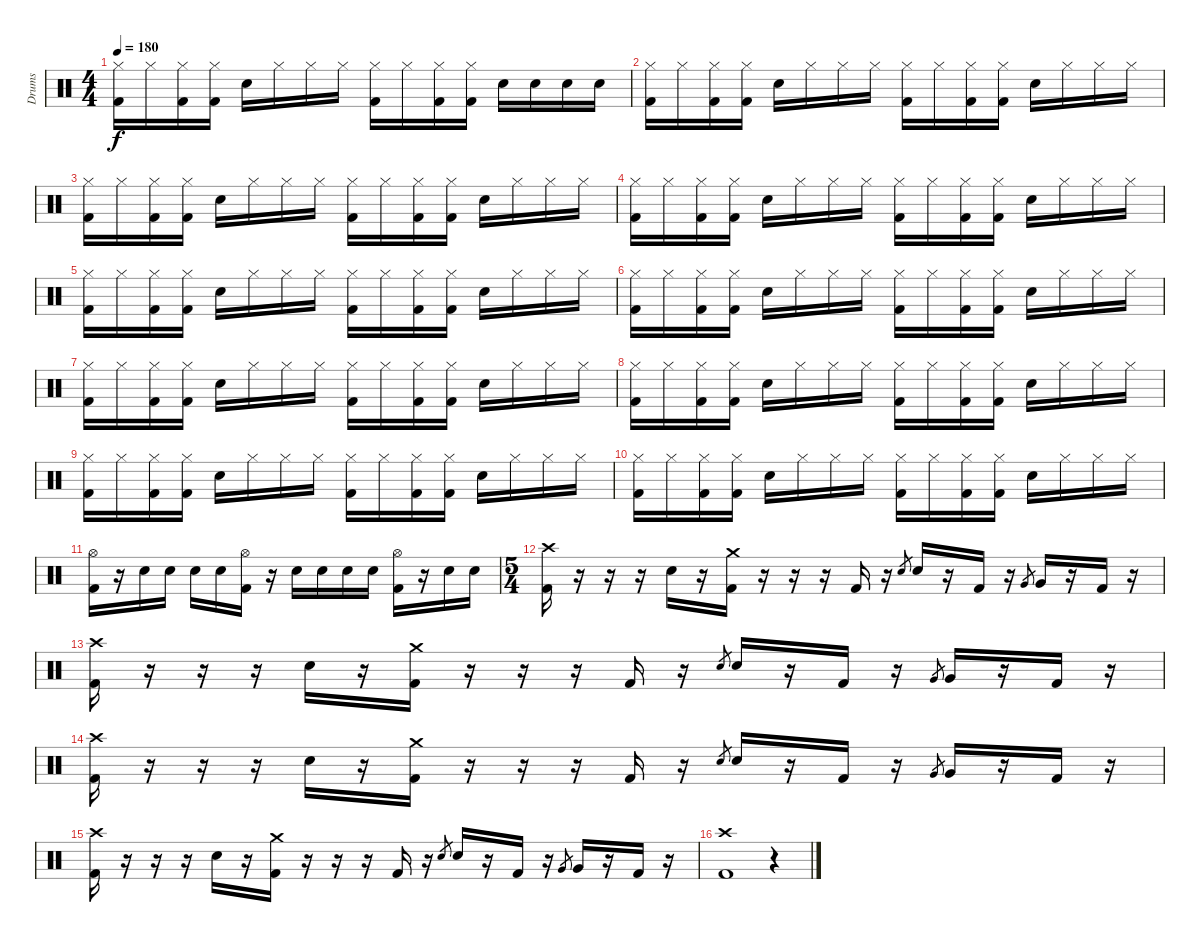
\track ("Drums" "Drums") {instrument percussion}
\staff {score}
\articulation defaults
\ts (4 4)
\tempo 180
\clef neutral
\ks c
("Hi-Hat (closed)" "Kick (hit) 2").16{dy f} "Hi-Hat (closed)".16 ("Hi-Hat (closed)" "Kick (hit) 2").16 ("Hi-Hat (closed)" "Kick (hit) 2").16 "Electric Snare (hit)".16 "Hi-Hat (closed)".16 "Hi-Hat (closed)".16 "Hi-Hat (closed)".16 ("Hi-Hat (closed)" "Kick (hit) 2").16 "Hi-Hat (closed)".16 ("Hi-Hat (closed)" "Kick (hit) 2").16 ("Hi-Hat (closed)" "Kick (hit) 2").16 "Electric Snare (hit)".16 "Electric Snare (hit)".16 "Electric Snare (hit)".16 "Electric Snare (hit)".16 |
("Hi-Hat (closed)" "Kick (hit) 2").16 "Hi-Hat (closed)".16 ("Hi-Hat (closed)" "Kick (hit) 2").16 ("Hi-Hat (closed)" "Kick (hit) 2").16 "Electric Snare (hit)".16 "Hi-Hat (closed)".16 "Hi-Hat (closed)".16 "Hi-Hat (closed)".16 ("Hi-Hat (closed)" "Kick (hit) 2").16 "Hi-Hat (closed)".16 ("Hi-Hat (closed)" "Kick (hit) 2").16 ("Hi-Hat (closed)" "Kick (hit) 2").16 "Electric Snare (hit)".16 "Hi-Hat (closed)".16 "Hi-Hat (closed)".16 "Hi-Hat (closed)".16 |
("Hi-Hat (closed)" "Kick (hit) 2").16 "Hi-Hat (closed)".16 ("Hi-Hat (closed)" "Kick (hit) 2").16 ("Hi-Hat (closed)" "Kick (hit) 2").16 "Electric Snare (hit)".16 "Hi-Hat (closed)".16 "Hi-Hat (closed)".16 "Hi-Hat (closed)".16 ("Hi-Hat (closed)" "Kick (hit) 2").16 "Hi-Hat (closed)".16 ("Hi-Hat (closed)" "Kick (hit) 2").16 ("Hi-Hat (closed)" "Kick (hit) 2").16 "Electric Snare (hit)".16 "Hi-Hat (closed)".16 "Hi-Hat (closed)".16 "Hi-Hat (closed)".16 |
("Hi-Hat (closed)" "Kick (hit) 2").16 "Hi-Hat (closed)".16 ("Hi-Hat (closed)" "Kick (hit) 2").16 ("Hi-Hat (closed)" "Kick (hit) 2").16 "Electric Snare (hit)".16 "Hi-Hat (closed)".16 "Hi-Hat (closed)".16 "Hi-Hat (closed)".16 ("Hi-Hat (closed)" "Kick (hit) 2").16 "Hi-Hat (closed)".16 ("Hi-Hat (closed)" "Kick (hit) 2").16 ("Hi-Hat (closed)" "Kick (hit) 2").16 "Electric Snare (hit)".16 "Hi-Hat (closed)".16 "Hi-Hat (closed)".16 "Hi-Hat (closed)".16 |
("Hi-Hat (closed)" "Kick (hit) 2").16 "Hi-Hat (closed)".16 ("Hi-Hat (closed)" "Kick (hit) 2").16 ("Hi-Hat (closed)" "Kick (hit) 2").16 "Electric Snare (hit)".16 "Hi-Hat (closed)".16 "Hi-Hat (closed)".16 "Hi-Hat (closed)".16 ("Hi-Hat (closed)" "Kick (hit) 2").16 "Hi-Hat (closed)".16 ("Hi-Hat (closed)" "Kick (hit) 2").16 ("Hi-Hat (closed)" "Kick (hit) 2").16 "Electric Snare (hit)".16 "Hi-Hat (closed)".16 "Hi-Hat (closed)".16 "Hi-Hat (closed)".16 |
("Hi-Hat (closed)" "Kick (hit) 2").16 "Hi-Hat (closed)".16 ("Hi-Hat (closed)" "Kick (hit) 2").16 ("Hi-Hat (closed)" "Kick (hit) 2").16 "Electric Snare (hit)".16 "Hi-Hat (closed)".16 "Hi-Hat (closed)".16 "Hi-Hat (closed)".16 ("Hi-Hat (closed)" "Kick (hit) 2").16 "Hi-Hat (closed)".16 ("Hi-Hat (closed)" "Kick (hit) 2").16 ("Hi-Hat (closed)" "Kick (hit) 2").16 "Electric Snare (hit)".16 "Hi-Hat (closed)".16 "Hi-Hat (closed)".16 "Hi-Hat (closed)".16 |
("Hi-Hat (closed)" "Kick (hit) 2").16 "Hi-Hat (closed)".16 ("Hi-Hat (closed)" "Kick (hit) 2").16 ("Hi-Hat (closed)" "Kick (hit) 2").16 "Electric Snare (hit)".16 "Hi-Hat (closed)".16 "Hi-Hat (closed)".16 "Hi-Hat (closed)".16 ("Hi-Hat (closed)" "Kick (hit) 2").16 "Hi-Hat (closed)".16 ("Hi-Hat (closed)" "Kick (hit) 2").16 ("Hi-Hat (closed)" "Kick (hit) 2").16 "Electric Snare (hit)".16 "Hi-Hat (closed)".16 "Hi-Hat (closed)".16 "Hi-Hat (closed)".16 |
("Hi-Hat (closed)" "Kick (hit) 2").16 "Hi-Hat (closed)".16 ("Hi-Hat (closed)" "Kick (hit) 2").16 ("Hi-Hat (closed)" "Kick (hit) 2").16 "Electric Snare (hit)".16 "Hi-Hat (closed)".16 "Hi-Hat (closed)".16 "Hi-Hat (closed)".16 ("Hi-Hat (closed)" "Kick (hit) 2").16 "Hi-Hat (closed)".16 ("Hi-Hat (closed)" "Kick (hit) 2").16 ("Hi-Hat (closed)" "Kick (hit) 2").16 "Electric Snare (hit)".16 "Hi-Hat (closed)".16 "Hi-Hat (closed)".16 "Hi-Hat (closed)".16 |
("Hi-Hat (closed)" "Kick (hit) 2").16 "Hi-Hat (closed)".16 ("Hi-Hat (closed)" "Kick (hit) 2").16 ("Hi-Hat (closed)" "Kick (hit) 2").16 "Electric Snare (hit)".16 "Hi-Hat (closed)".16 "Hi-Hat (closed)".16 "Hi-Hat (closed)".16 ("Hi-Hat (closed)" "Kick (hit) 2").16 "Hi-Hat (closed)".16 ("Hi-Hat (closed)" "Kick (hit) 2").16 ("Hi-Hat (closed)" "Kick (hit) 2").16 "Electric Snare (hit)".16 "Hi-Hat (closed)".16 "Hi-Hat (closed)".16 "Hi-Hat (closed)".16 |
("Hi-Hat (closed)" "Kick (hit) 2").16 "Hi-Hat (closed)".16 ("Hi-Hat (closed)" "Kick (hit) 2").16 ("Hi-Hat (closed)" "Kick (hit) 2").16 "Electric Snare (hit)".16 "Hi-Hat (closed)".16 "Hi-Hat (closed)".16 "Hi-Hat (closed)".16 ("Hi-Hat (closed)" "Kick (hit) 2").16 "Hi-Hat (closed)".16 ("Hi-Hat (closed)" "Kick (hit) 2").16 ("Hi-Hat (closed)" "Kick (hit) 2").16 "Electric Snare (hit)".16 "Hi-Hat (closed)".16 "Hi-Hat (closed)".16 "Hi-Hat (closed)".16 |
("Hi-Hat (open)" "Kick (hit) 2").16 r.16 "Electric Snare (hit)".16 "Electric Snare (hit)".16 "Electric Snare (hit)".16 "Electric Snare (hit)".16 ("Hi-Hat (open)" "Kick (hit) 2").16 r.16 "Electric Snare (hit)".16 "Electric Snare (hit)".16 "Electric Snare (hit)".16 "Electric Snare (hit)".16 ("Hi-Hat (open)" "Kick (hit) 2").16 r.16 "Electric Snare (hit)".16 "Electric Snare (hit)".16 |
\ts (5 4)
("Crash high (hit)" "Kick (hit) 2").16 r.16 r.16 r.16 "Electric Snare (hit)".16 r.16 ("Crash medium (hit)" "Kick (hit) 2").16 r.16 r.16 r.16 "Kick (hit) 2".16 r.16 "Electric Snare (hit)".8{gr} "Electric Snare (hit)".16 r.16 "Kick (hit) 2".16 r.16 "Very Low Tom (hit)".8{gr} "Very Low Tom (hit)".16 r.16 "Kick (hit) 2".16 r.16 |
("Crash high (hit)" "Kick (hit) 2").16 r.16 r.16 r.16 "Electric Snare (hit)".16 r.16 ("Crash medium (hit)" "Kick (hit) 2").16 r.16 r.16 r.16 "Kick (hit) 2".16 r.16 "Electric Snare (hit)".8{gr} "Electric Snare (hit)".16 r.16 "Kick (hit) 2".16 r.16 "Very Low Tom (hit)".8{gr} "Very Low Tom (hit)".16 r.16 "Kick (hit) 2".16 r.16 |
("Crash high (hit)" "Kick (hit) 2").16 r.16 r.16 r.16 "Electric Snare (hit)".16 r.16 ("Crash medium (hit)" "Kick (hit) 2").16 r.16 r.16 r.16 "Kick (hit) 2".16 r.16 "Electric Snare (hit)".8{gr} "Electric Snare (hit)".16 r.16 "Kick (hit) 2".16 r.16 "Very Low Tom (hit)".8{gr} "Very Low Tom (hit)".16 r.16 "Kick (hit) 2".16 r.16 |
("Crash high (hit)" "Kick (hit) 2").16 r.16 r.16 r.16 "Electric Snare (hit)".16 r.16 ("Crash medium (hit)" "Kick (hit) 2").16 r.16 r.16 r.16 "Kick (hit) 2".16 r.16 "Electric Snare (hit)".8{gr} "Electric Snare (hit)".16 r.16 "Kick (hit) 2".16 r.16 "Very Low Tom (hit)".8{gr} "Very Low Tom (hit)".16 r.16 "Kick (hit) 2".16 r.16 |
("Crash high (hit)" "Kick (hit) 2").1 r.4
